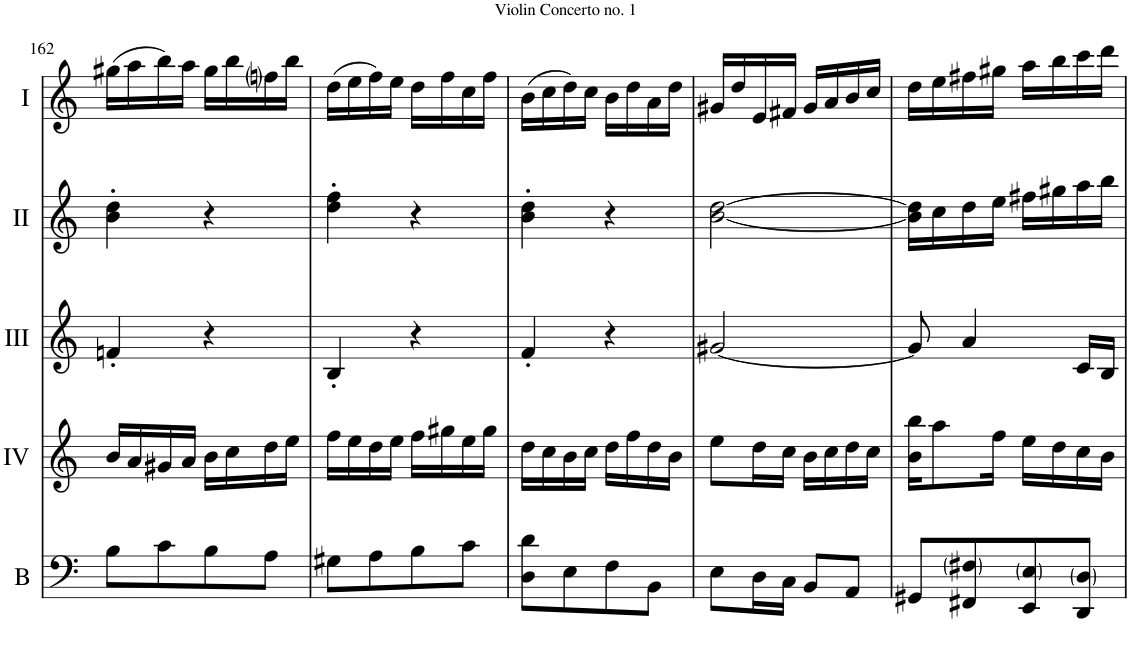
**kern	**kern	**kern	**kern	**kern
*part5	*part4	*part3	*part2	*part1
*staff5	*staff4	*staff3	*staff2	*staff1
*I"Bass	*I"Acc. 4	*I"Acc. 3	*I"Acc. 2	*I"Acc. 1
*I'B	*	*	*	*
!!LO:PB:g=z
*clefF4	*clefG2	*clefG2	*clefG2	*clefG2
*Trd7c12	*Trd7c12	*	*	*
*k[]	*k[]	*k[]	*k[]	*k[]
*M2/4	*M2/4	*M2/4	*M2/4	*M2/4
=162	=162	=162	=162	=162
8B\L	16b/LL	4fn'/	4b\' 4dd\'	(16gg#X\LL
.	16a/	.	.	16aa\
8c\	16g#X/	.	.	16bb\)
.	16a/JJ	.	.	16aa\JJ
8B\	16b\LL	4r	4r	16gg#\LL
.	16cc\	.	.	16bb\
8A\J	16dd\	.	.	16ffni\
.	16ee\JJ	.	.	16bb\JJ
=163	=163	=163	=163	=163
8G#X\L	16ff\LL	4B'/	4dd\' 4ff\'	(16dd\LL
.	16ee\	.	.	16ee\
8A\	16dd\	.	.	16ff\)
.	16ee\JJ	.	.	16ee\JJ
8B\	16ff\LL	4r	4r	16dd\LL
.	16gg#X\	.	.	16ff\
8c\J	16ee\	.	.	16cc\
.	16gg#\JJ	.	.	16ff\JJ
=164	=164	=164	=164	=164
8D\ 8d\L	16dd\LL	4f'/	4b\' 4dd\'	(16b\LL
.	16cc\	.	.	16cc\
8E\	16b\	.	.	16dd\)
.	16cc\JJ	.	.	16cc\JJ
8F\	16dd\LL	4r	4r	16b\LL
.	16ff\	.	.	16dd\
8BB\J	16dd\	.	.	16a\
.	16b\JJ	.	.	16dd\JJ
=165	=165	=165	=165	=165
8E\L	8ee\L	[2g#X/	[2b\ [2dd\	16g#X/LL
.	.	.	.	16dd/
16D\L	16dd\L	.	.	16e/
16C\JJ	16cc\JJ	.	.	16f#X/JJ
8BB/L	16b\LL	.	.	16g#/LL
.	16cc\	.	.	16a/
8AA/J	16dd\	.	.	16b/
.	16cc\JJ	.	.	16cc/JJ
=166	=166	=166	=166	=166
8GG#X/L	16b\ 16bb\KL	8g#/]	16b\] 16dd\]LL	16dd\LL
.	8aa\	.	16cc\	16ee\
8FF#X/ 8F#X/	.	4a/	16dd\	16ff#X\
.	16ff\Jk	.	16ee\JJ	16gg#X\JJ
8EE/ 8E/	16ee\LL	.	16ff#X\LL	16aa\LL
.	16dd\	.	16gg#X\	16bb\
8DD/ 8D/J	16cc\	16c/LL	16aa\	16ccc\
.	16b\JJ	16B/JJ	16bb\JJ	16ddd\JJ
=	=	=	=	=
*-	*-	*-	*-	*-
